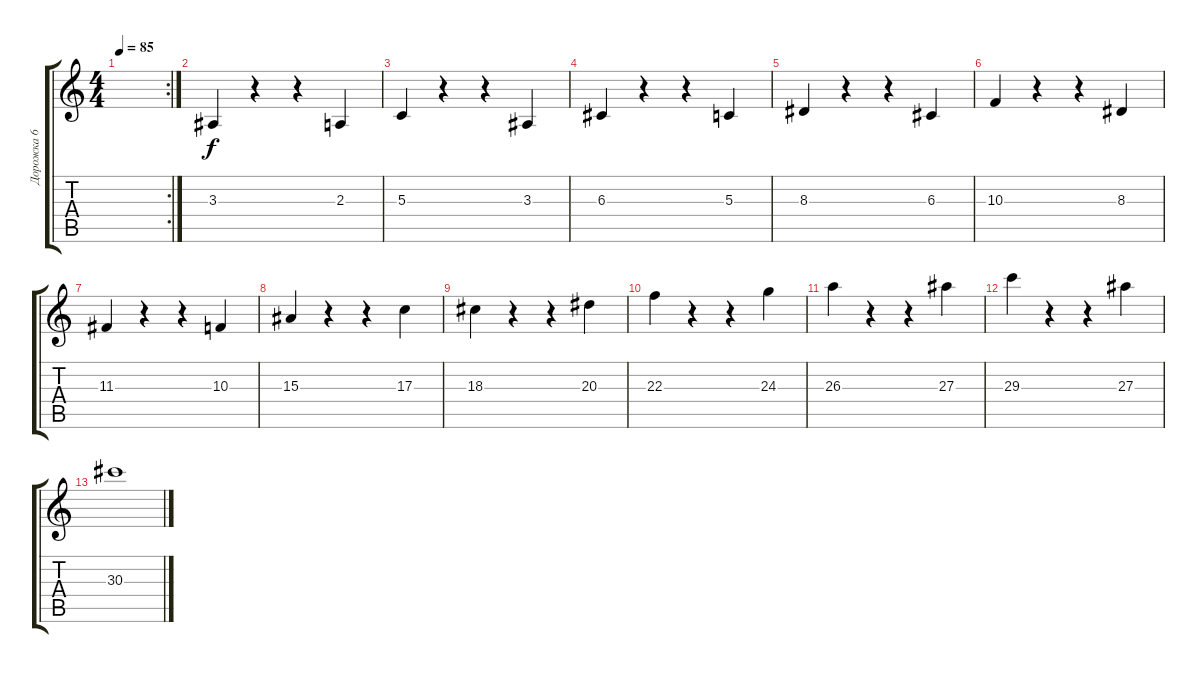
\track ("Дорожка 6" "Дорожка 6") {instrument stringensemble2}
\staff {score tabs}
\tuning (E4 B3 G3 D3 A2 E2) {hide}
\rc 2
\ts (4 4)
\tempo 85
\clef g2
\ks c
|
3.3.4 r.4 r.4 2.3.4 |
5.3.4 r.4 r.4 3.3.4 |
6.3.4 r.4 r.4 5.3.4 |
8.3.4 r.4 r.4 6.3.4 |
10.3.4 r.4 r.4 8.3.4 |
11.3.4 r.4 r.4 10.3.4 |
15.3.4 r.4 r.4 17.3.4 |
18.3.4 r.4 r.4 20.3.4 |
22.3.4 r.4 r.4 24.3.4 |
26.3.4 r.4 r.4 27.3.4 |
29.3.4 r.4 r.4 27.3.4 |
30.3.1
